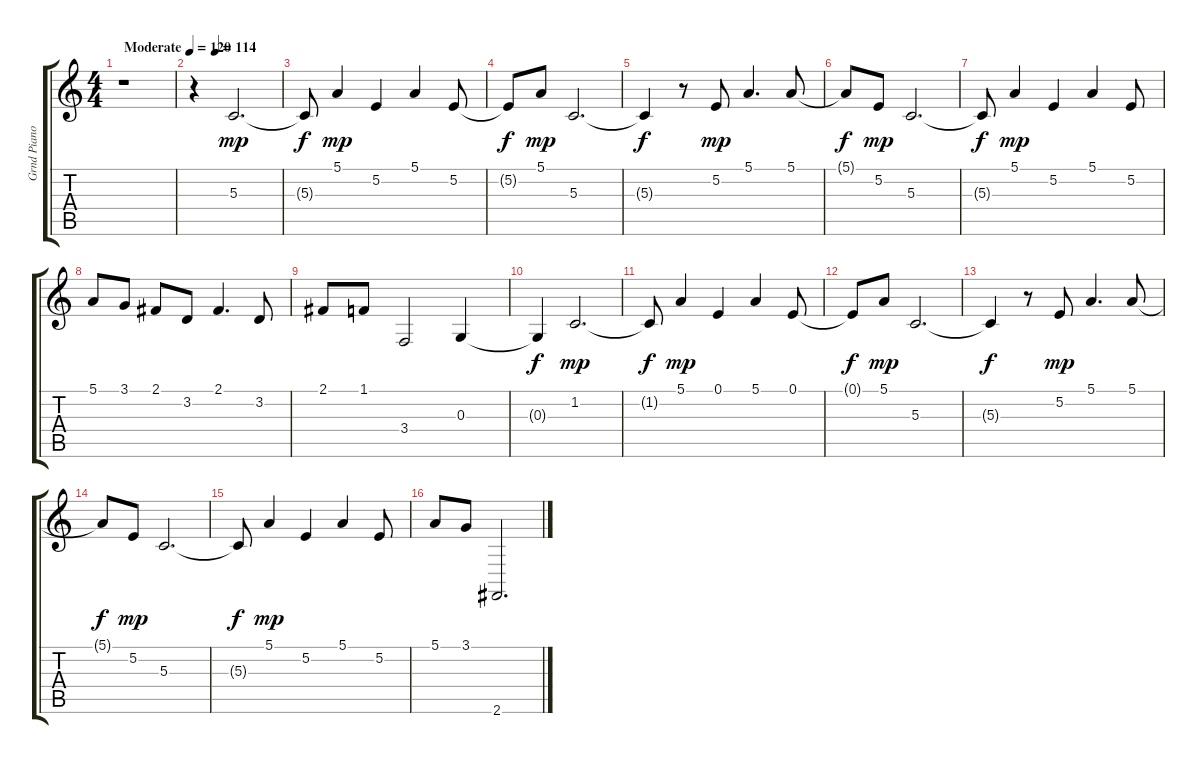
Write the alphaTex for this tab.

\track ("Grnd Piano" "Grnd Piano") {instrument acousticgrandpiano}
\staff {score tabs}
\tuning (E4 B3 G3 D3 A2 E2) {hide}
\ts (4 4)
\tempo (120 "Moderate")
\clef g2
\ks c
r.1{dy mp instrument acousticgrandpiano} |
\tempo (114 0.25)
r.4 5.3.2{d} |
5.3{t}.8{dy f} 5.1.4{dy mp} 5.2.4 5.1.4 5.2.8 |
5.2{t}.8{dy f} 5.1.8{dy mp} 5.3.2{d} |
5.3{t}.4{dy f} r.8 5.2.8{dy mp} 5.1.4{d} 5.1.8 |
5.1{t}.8{dy f} 5.2.8{dy mp} 5.3.2{d} |
5.3{t}.8{dy f} 5.1.4{dy mp} 5.2.4 5.1.4 5.2.8 |
5.1.8 3.1.8 2.1.8 3.2.8 2.1.4{d} 3.2.8 |
2.1.8 1.1.8 3.4.2 0.3.4 |
0.3{t}.4{dy f} 1.2.2{d dy mp} |
1.2{t}.8{dy f} 5.1.4{dy mp} 0.1.4 5.1.4 0.1.8 |
0.1{t}.8{dy f} 5.1.8{dy mp} 5.3.2{d} |
5.3{t}.4{dy f} r.8 5.2.8{dy mp} 5.1.4{d} 5.1.8 |
5.1{t}.8{dy f} 5.2.8{dy mp} 5.3.2{d} |
5.3{t}.8{dy f} 5.1.4{dy mp} 5.2.4 5.1.4 5.2.8 |
5.1.8 3.1.8 2.6.2{d}
